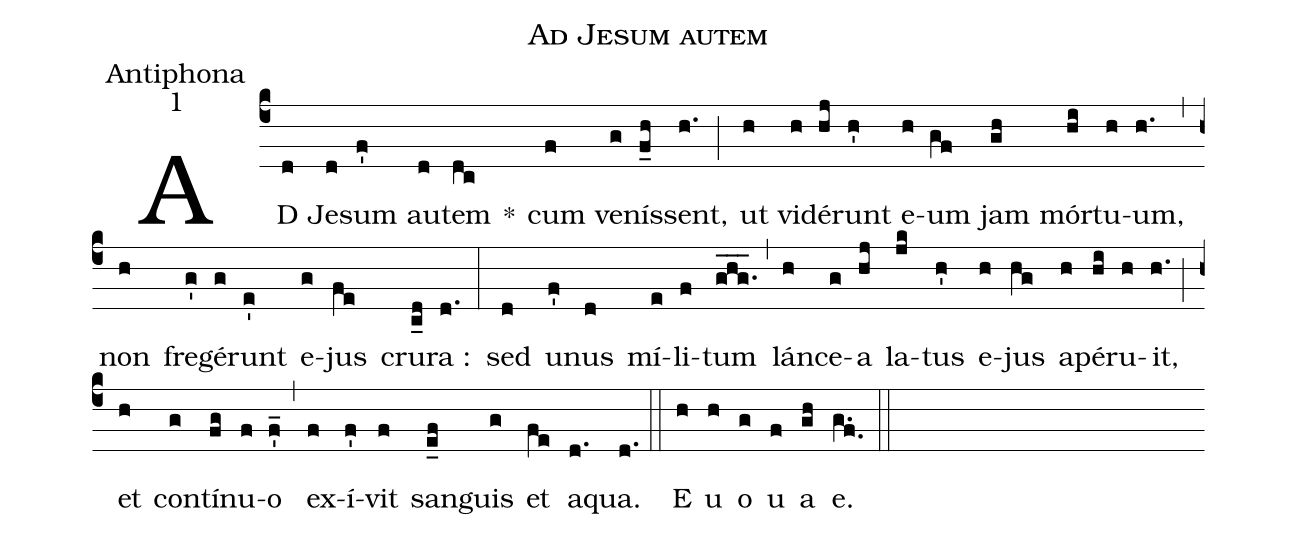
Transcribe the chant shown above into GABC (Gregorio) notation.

name:Ad Jesum autem;
office-part:Antiphona;
mode:1;
%%
(c4) AD(d) Je(d)sum(f') au(d)tem(dc) *() cum(f) ve(g)nís(f_h)sent,(h.) (;) ut(h) vi(h)dé(hj)runt(h') e(h)um(gf) jam(gh) mór(hi)tu(h)um,(h.) (,) non(h) fre(g')gé(g)runt(e') e(g)jus(fe) cru(c_d)ra :(d.) (:) sed(d) u(f')nus(d) mí(e)li(f)tum(ghg.___) (,) lán(h)ce(g)a(hj) la(jk)tus(h') e(h)jus(hg) a(h)pé(hi)ru(h)it,(h.) (;) et(h) con(g)tí(fg)nu(f)o(f'_) (,) ex(f)í(f')vit(f) san(e_f)guis(g) et(fe) a(d.)qua.(d.) (::) E(h) u(h) o(g) u(f) a(gh) e.(g.f.) (::)
